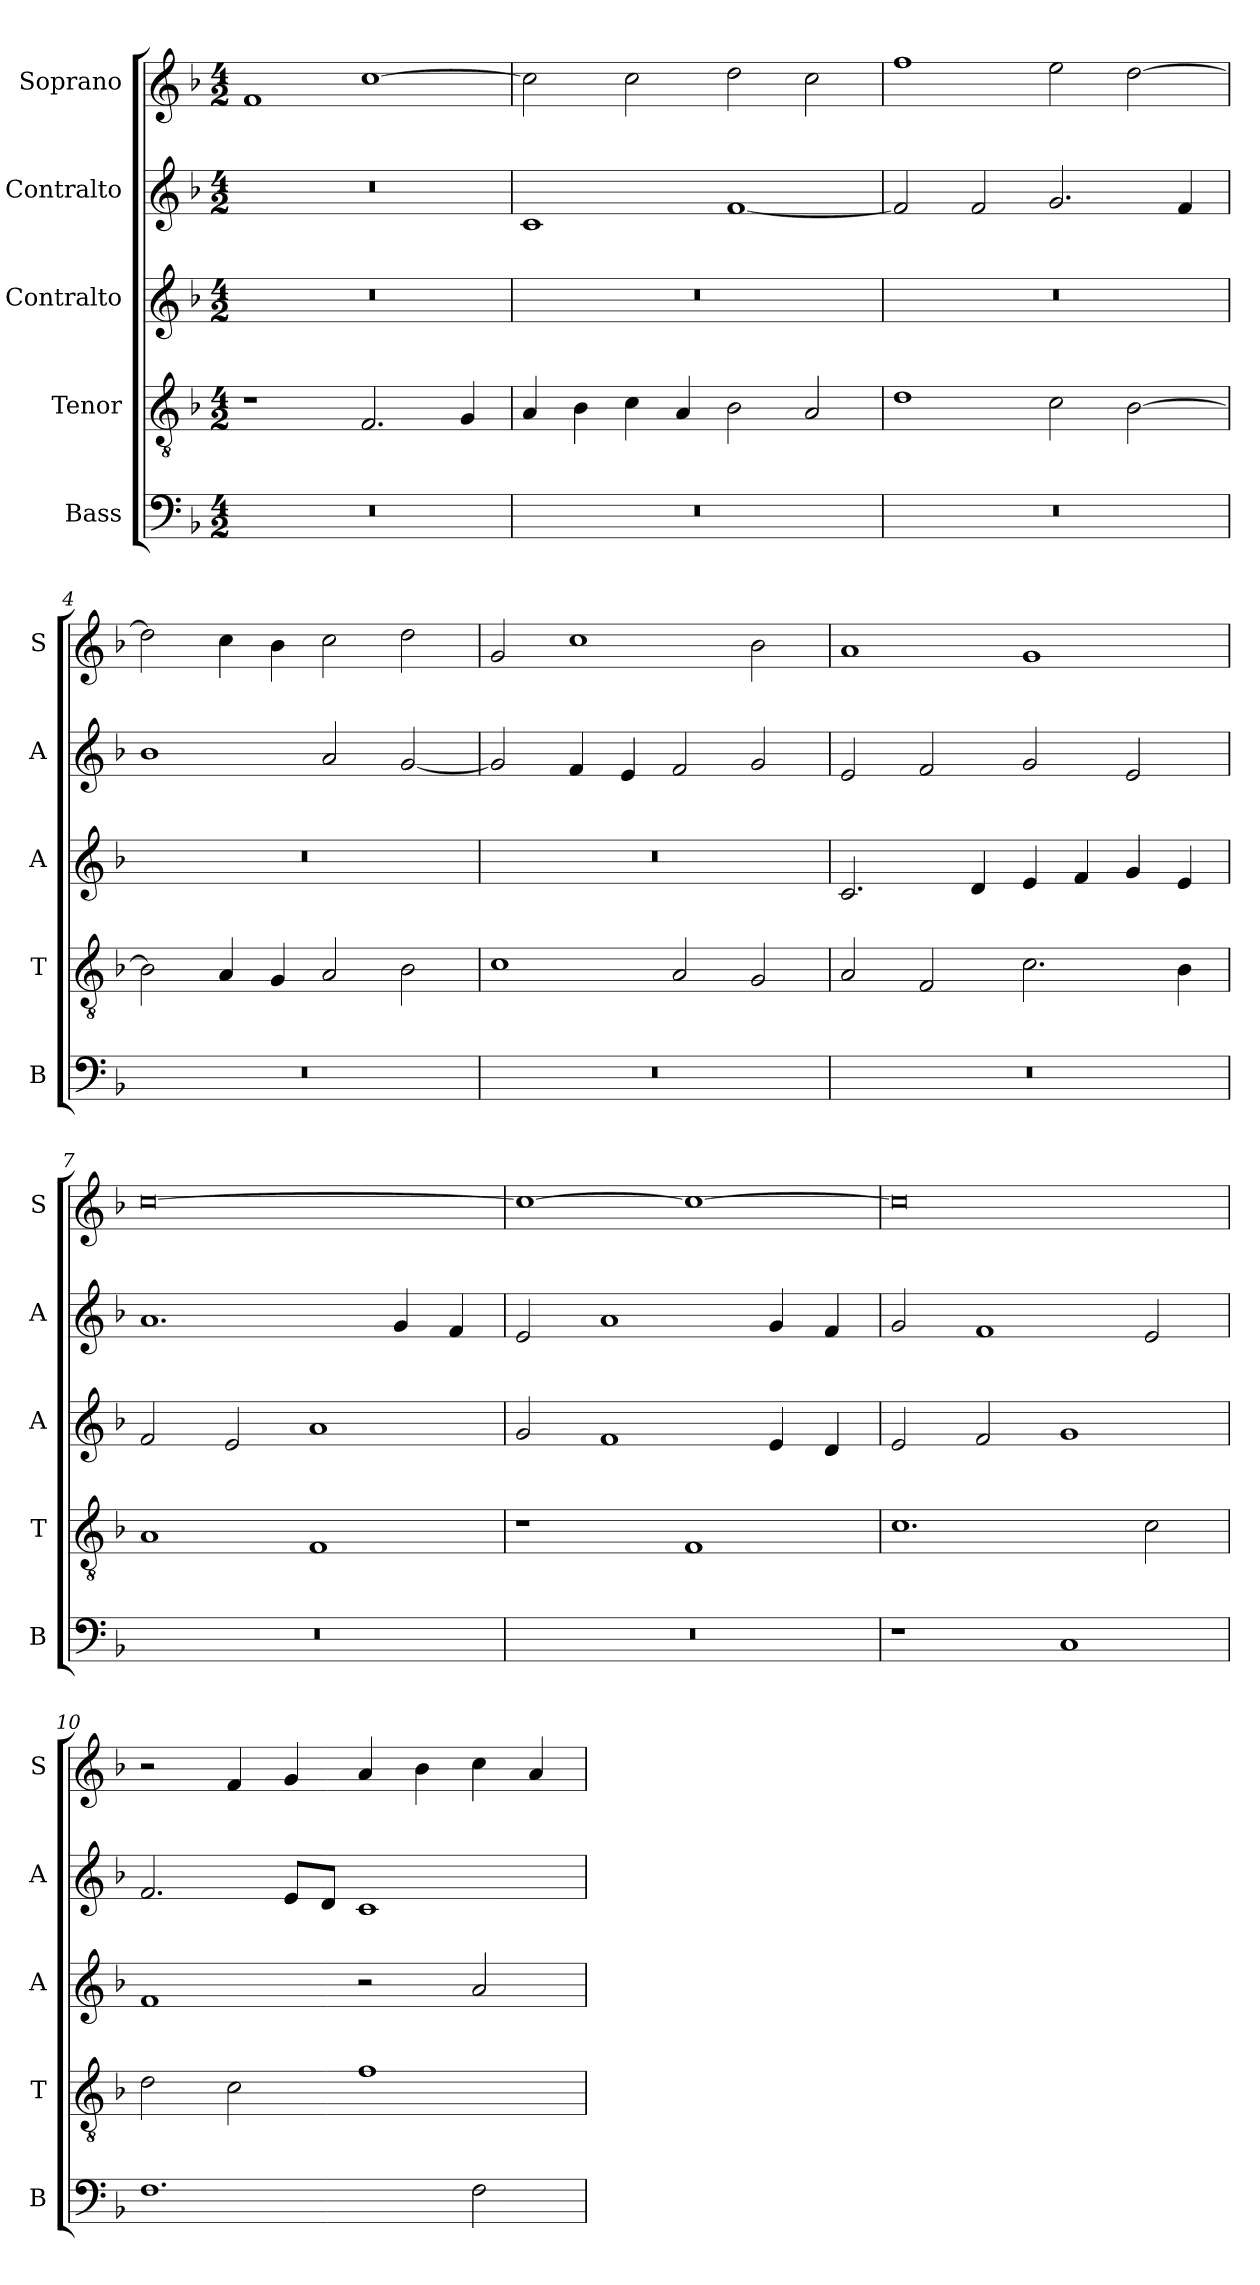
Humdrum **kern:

**kern	**kern	**kern	**kern	**kern
*part5	*part4	*part3	*part2	*part1
*staff5	*staff4	*staff3	*staff2	*staff1
*I"Bass	*I"Tenor	*I"Contralto	*I"Contralto	*I"Soprano
*I'B	*I'T	*I'A	*I'A	*I'S
*clefF4	*clefGv2	*clefG2	*clefG2	*clefG2
*k[b-]	*k[b-]	*k[b-]	*k[b-]	*k[b-]
*F:ion	*F:ion	*F:ion	*F:ion	*F:ion
*M4/2	*M4/2	*M4/2	*M4/2	*M4/2
=1	=1	=1	=1	=1
0r	1r	0r	0r	1f
.	2.F	.	.	[1cc
.	4G	.	.	.
=2	=2	=2	=2	=2
0r	4A	0r	1c	2cc]
.	4B-	.	.	.
.	4c	.	.	2cc
.	4A	.	.	.
.	2B-	.	[1f	2dd
.	2A	.	.	2cc
=3	=3	=3	=3	=3
0r	1d	0r	2f]	1ff
.	.	.	2f	.
.	2c	.	2.g	2ee
.	[2B-	.	.	[2dd
.	.	.	4f	.
=4	=4	=4	=4	=4
0r	2B-]	0r	1b-	2dd]
.	4A	.	.	4cc
.	4G	.	.	4b-
.	2A	.	2a	2cc
.	2B-	.	[2g	2dd
=5	=5	=5	=5	=5
0r	1c	0r	2g]	2g
.	.	.	4f	1cc
.	.	.	4e	.
.	2A	.	2f	.
.	2G	.	2g	2b-
=6	=6	=6	=6	=6
0r	2A	2.c	2e	1a
.	2F	.	2f	.
.	.	4d	.	.
.	2.c	4e	2g	1g
.	.	4f	.	.
.	.	4g	2e	.
.	4B-	4e	.	.
=7	=7	=7	=7	=7
0r	1A	2f	1.a	[0cc
.	.	2e	.	.
.	1F	1a	.	.
.	.	.	4g	.
.	.	.	4f	.
=8	=8	=8	=8	=8
0r	1r	2g	2e	1cc_
.	.	1f	1a	.
.	1F	.	.	1cc_
.	.	4e	4g	.
.	.	4d	4f	.
=9	=9	=9	=9	=9
1r	1.c	2e	2g	0cc]
.	.	2f	1f	.
1C	.	1g	.	.
.	2c	.	2e	.
=10	=10	=10	=10	=10
1.F	2d	1f	2.f	2r
.	2c	.	.	4f
.	.	.	8e/L	4g
.	.	.	8d/J	.
.	1f	2r	1c	4a
.	.	.	.	4b-
2F	.	2a	.	4cc
.	.	.	.	4a
=	=	=	=	=
*-	*-	*-	*-	*-
